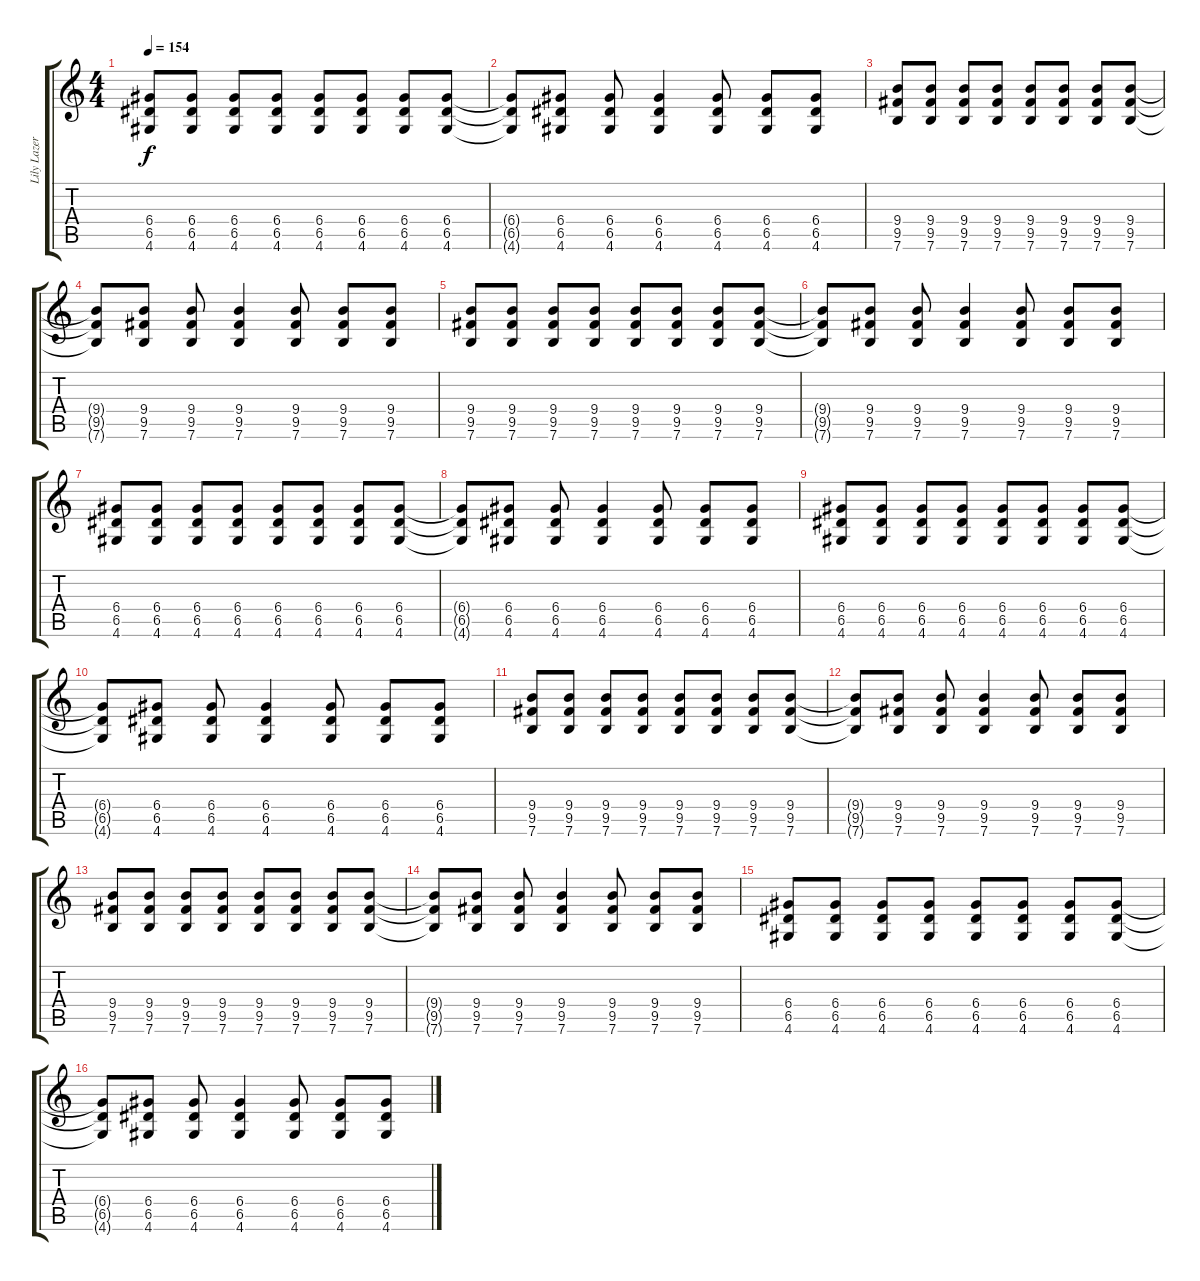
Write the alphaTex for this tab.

\track ("Lily Lazer (Guitar)" "Lily Lazer") {instrument distortionguitar}
\staff {score tabs}
\tuning (E4 B3 G3 D3 A2 E2) {hide}
\ts (4 4)
\tempo 154
\clef g2
\ks c
(6.4 6.5 4.6).8{dy f} (6.4 6.5 4.6).8 (6.4 6.5 4.6).8 (6.4 6.5 4.6).8 (6.4 6.5 4.6).8 (6.4 6.5 4.6).8 (6.4 6.5 4.6).8 (6.4 6.5 4.6).8 |
(6.4{t} 6.5{t} 4.6{t}).8 (6.4 6.5 4.6).8 (6.4 6.5 4.6).8 (6.4 6.5 4.6).4 (6.4 6.5 4.6).8 (6.4 6.5 4.6).8 (6.4 6.5 4.6).8 |
(9.4 9.5 7.6).8 (9.4 9.5 7.6).8 (9.4 9.5 7.6).8 (9.4 9.5 7.6).8 (9.4 9.5 7.6).8 (9.4 9.5 7.6).8 (9.4 9.5 7.6).8 (9.4 9.5 7.6).8 |
(9.4{t} 9.5{t} 7.6{t}).8 (9.4 9.5 7.6).8 (9.4 9.5 7.6).8 (9.4 9.5 7.6).4 (9.4 9.5 7.6).8 (9.4 9.5 7.6).8 (9.4 9.5 7.6).8 |
(9.4 9.5 7.6).8 (9.4 9.5 7.6).8 (9.4 9.5 7.6).8 (9.4 9.5 7.6).8 (9.4 9.5 7.6).8 (9.4 9.5 7.6).8 (9.4 9.5 7.6).8 (9.4 9.5 7.6).8 |
(9.4{t} 9.5{t} 7.6{t}).8 (9.4 9.5 7.6).8 (9.4 9.5 7.6).8 (9.4 9.5 7.6).4 (9.4 9.5 7.6).8 (9.4 9.5 7.6).8 (9.4 9.5 7.6).8 |
(6.4 6.5 4.6).8 (6.4 6.5 4.6).8 (6.4 6.5 4.6).8 (6.4 6.5 4.6).8 (6.4 6.5 4.6).8 (6.4 6.5 4.6).8 (6.4 6.5 4.6).8 (6.4 6.5 4.6).8 |
(6.4{t} 6.5{t} 4.6{t}).8 (6.4 6.5 4.6).8 (6.4 6.5 4.6).8 (6.4 6.5 4.6).4 (6.4 6.5 4.6).8 (6.4 6.5 4.6).8 (6.4 6.5 4.6).8 |
(6.4 6.5 4.6).8 (6.4 6.5 4.6).8 (6.4 6.5 4.6).8 (6.4 6.5 4.6).8 (6.4 6.5 4.6).8 (6.4 6.5 4.6).8 (6.4 6.5 4.6).8 (6.4 6.5 4.6).8 |
(6.4{t} 6.5{t} 4.6{t}).8 (6.4 6.5 4.6).8 (6.4 6.5 4.6).8 (6.4 6.5 4.6).4 (6.4 6.5 4.6).8 (6.4 6.5 4.6).8 (6.4 6.5 4.6).8 |
(9.4 9.5 7.6).8 (9.4 9.5 7.6).8 (9.4 9.5 7.6).8 (9.4 9.5 7.6).8 (9.4 9.5 7.6).8 (9.4 9.5 7.6).8 (9.4 9.5 7.6).8 (9.4 9.5 7.6).8 |
(9.4{t} 9.5{t} 7.6{t}).8 (9.4 9.5 7.6).8 (9.4 9.5 7.6).8 (9.4 9.5 7.6).4 (9.4 9.5 7.6).8 (9.4 9.5 7.6).8 (9.4 9.5 7.6).8 |
(9.4 9.5 7.6).8 (9.4 9.5 7.6).8 (9.4 9.5 7.6).8 (9.4 9.5 7.6).8 (9.4 9.5 7.6).8 (9.4 9.5 7.6).8 (9.4 9.5 7.6).8 (9.4 9.5 7.6).8 |
(9.4{t} 9.5{t} 7.6{t}).8 (9.4 9.5 7.6).8 (9.4 9.5 7.6).8 (9.4 9.5 7.6).4 (9.4 9.5 7.6).8 (9.4 9.5 7.6).8 (9.4 9.5 7.6).8 |
(6.4 6.5 4.6).8 (6.4 6.5 4.6).8 (6.4 6.5 4.6).8 (6.4 6.5 4.6).8 (6.4 6.5 4.6).8 (6.4 6.5 4.6).8 (6.4 6.5 4.6).8 (6.4 6.5 4.6).8 |
(6.4{t} 6.5{t} 4.6{t}).8 (6.4 6.5 4.6).8 (6.4 6.5 4.6).8 (6.4 6.5 4.6).4 (6.4 6.5 4.6).8 (6.4 6.5 4.6).8 (6.4 6.5 4.6).8
